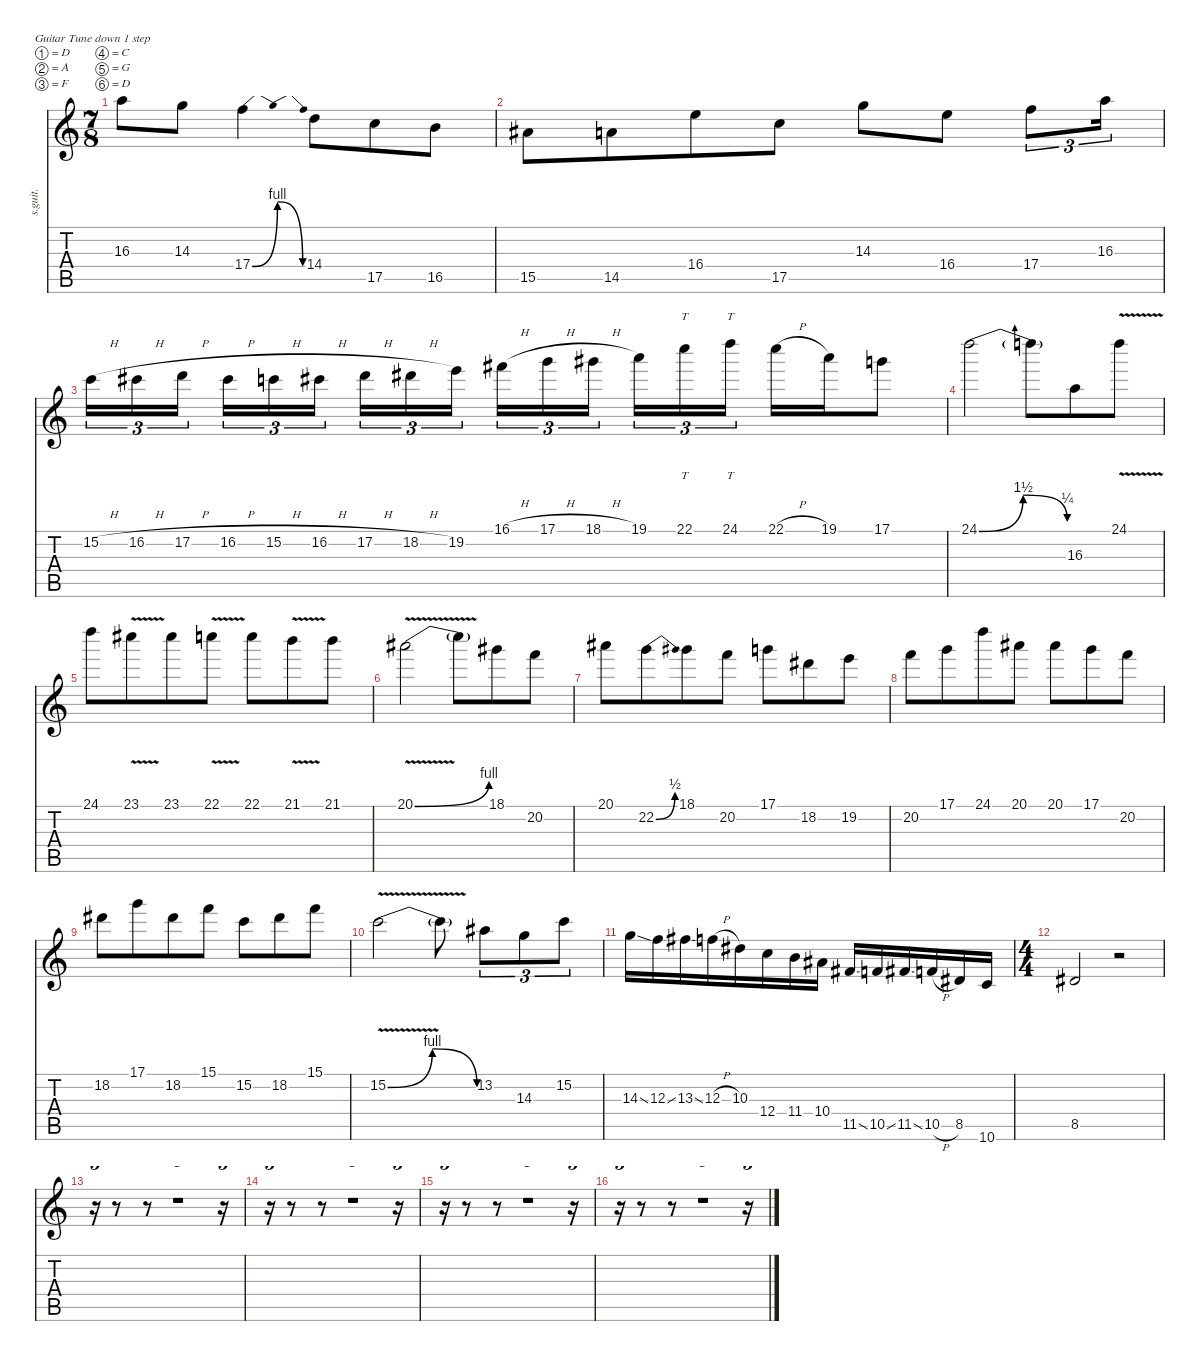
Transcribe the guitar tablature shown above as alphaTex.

\defaultSystemsLayout 4
\hideDynamics
\bracketExtendMode nobrackets
\track ("Solo by Guthrie Govan" "s.guit.") {instrument overdrivenguitar}
\staff {score tabs}
\tuning (D4 A3 F3 C3 G2 D2)
\ts (7 8)
\tempo (212 hide)
\clef g2
\ks c
16.3.8{lyrics (0 "") lyrics (1 "") lyrics (2 "") lyrics (3 "") lyrics (4 "") dy f} 14.3.8{lyrics (0 "") lyrics (1 "") lyrics (2 "") lyrics (3 "") lyrics (4 "")} 17.4{be (bendrelease 0 0 30 4 30 4 60 0)}.4{lyrics (0 "") lyrics (1 "") lyrics (2 "") lyrics (3 "") lyrics (4 "")} 14.4.8{lyrics (0 "") lyrics (1 "") lyrics (2 "") lyrics (3 "") lyrics (4 "")} 17.5.8{lyrics (0 "") lyrics (1 "") lyrics (2 "") lyrics (3 "") lyrics (4 "")} 16.5.8{lyrics (0 "") lyrics (1 "") lyrics (2 "") lyrics (3 "") lyrics (4 "")} |
15.5{acc #}.8{lyrics (0 "") lyrics (1 "") lyrics (2 "") lyrics (3 "") lyrics (4 "")} 14.5.8{lyrics (0 "") lyrics (1 "") lyrics (2 "") lyrics (3 "") lyrics (4 "")} 16.4.8{lyrics (0 "") lyrics (1 "") lyrics (2 "") lyrics (3 "") lyrics (4 "")} 17.5.8{lyrics (0 "") lyrics (1 "") lyrics (2 "") lyrics (3 "") lyrics (4 "")} 14.3.8{lyrics (0 "") lyrics (1 "") lyrics (2 "") lyrics (3 "") lyrics (4 "")} 16.4.8{lyrics (0 "") lyrics (1 "") lyrics (2 "") lyrics (3 "") lyrics (4 "")} 17.4.8{tu (3 2) lyrics (0 "") lyrics (1 "") lyrics (2 "") lyrics (3 "") lyrics (4 "")} 16.3.16{tu (3 2) lyrics (0 "") lyrics (1 "") lyrics (2 "") lyrics (3 "") lyrics (4 "")} |
15.2{h}.16{tu (3 2) lyrics (0 "") lyrics (1 "") lyrics (2 "") lyrics (3 "") lyrics (4 "")} 16.2{h acc #}.16{tu (3 2) lyrics (0 "") lyrics (1 "") lyrics (2 "") lyrics (3 "") lyrics (4 "")} 17.2{h}.16{tu (3 2) lyrics (0 "") lyrics (1 "") lyrics (2 "") lyrics (3 "") lyrics (4 "")} 16.2{h acc #}.16{tu (3 2) lyrics (0 "") lyrics (1 "") lyrics (2 "") lyrics (3 "") lyrics (4 "")} 15.2{h}.16{tu (3 2) lyrics (0 "") lyrics (1 "") lyrics (2 "") lyrics (3 "") lyrics (4 "")} 16.2{h acc #}.16{tu (3 2) lyrics (0 "") lyrics (1 "") lyrics (2 "") lyrics (3 "") lyrics (4 "")} 17.2{h}.16{tu (3 2) lyrics (0 "") lyrics (1 "") lyrics (2 "") lyrics (3 "") lyrics (4 "")} 18.2{h acc #}.16{tu (3 2) lyrics (0 "") lyrics (1 "") lyrics (2 "") lyrics (3 "") lyrics (4 "")} 19.2.16{tu (3 2) lyrics (0 "") lyrics (1 "") lyrics (2 "") lyrics (3 "") lyrics (4 "")} 16.1{h acc #}.16{tu (3 2) lyrics (0 "") lyrics (1 "") lyrics (2 "") lyrics (3 "") lyrics (4 "")} 17.1{h}.16{tu (3 2) lyrics (0 "") lyrics (1 "") lyrics (2 "") lyrics (3 "") lyrics (4 "")} 18.1{h acc #}.16{tu (3 2) lyrics (0 "") lyrics (1 "") lyrics (2 "") lyrics (3 "") lyrics (4 "")} 19.1.16{tu (3 2) lyrics (0 "") lyrics (1 "") lyrics (2 "") lyrics (3 "") lyrics (4 "")} 22.1.16{tt tu (3 2) lyrics (0 "") lyrics (1 "") lyrics (2 "") lyrics (3 "") lyrics (4 "")} 24.1.16{tt tu (3 2) lyrics (0 "") lyrics (1 "") lyrics (2 "") lyrics (3 "") lyrics (4 "")} 22.1{h}.16{lyrics (0 "") lyrics (1 "") lyrics (2 "") lyrics (3 "") lyrics (4 "")} 19.1.16{lyrics (0 "") lyrics (1 "") lyrics (2 "") lyrics (3 "") lyrics (4 "")} 17.1.8{lyrics (0 "") lyrics (1 "") lyrics (2 "") lyrics (3 "") lyrics (4 "")} |
24.1{be (bendrelease 0 0 30 6 30 6 60 1)}.2{lyrics (0 "") lyrics (1 "") lyrics (2 "") lyrics (3 "") lyrics (4 "")} 24.1{t}.8{lyrics (0 "") lyrics (1 "") lyrics (2 "") lyrics (3 "") lyrics (4 "")} 16.3.8{lyrics (0 "") lyrics (1 "") lyrics (2 "") lyrics (3 "") lyrics (4 "")} 24.1{v}.8{lyrics (0 "") lyrics (1 "") lyrics (2 "") lyrics (3 "") lyrics (4 "")} |
24.1.8{lyrics (0 "") lyrics (1 "") lyrics (2 "") lyrics (3 "") lyrics (4 "")} 23.1{v acc #}.8{lyrics (0 "") lyrics (1 "") lyrics (2 "") lyrics (3 "") lyrics (4 "")} 23.1{acc #}.8{lyrics (0 "") lyrics (1 "") lyrics (2 "") lyrics (3 "") lyrics (4 "")} 22.1{v}.8{lyrics (0 "") lyrics (1 "") lyrics (2 "") lyrics (3 "") lyrics (4 "")} 22.1.8{lyrics (0 "") lyrics (1 "") lyrics (2 "") lyrics (3 "") lyrics (4 "")} 21.1{v}.8{lyrics (0 "") lyrics (1 "") lyrics (2 "") lyrics (3 "") lyrics (4 "")} 21.1.8{lyrics (0 "") lyrics (1 "") lyrics (2 "") lyrics (3 "") lyrics (4 "")} |
20.1{be (bend 0 0 60 4) v acc #}.2{lyrics (0 "") lyrics (1 "") lyrics (2 "") lyrics (3 "") lyrics (4 "")} 20.1{t}.8{lyrics (0 "") lyrics (1 "") lyrics (2 "") lyrics (3 "") lyrics (4 "")} 18.1{acc #}.8{lyrics (0 "") lyrics (1 "") lyrics (2 "") lyrics (3 "") lyrics (4 "")} 20.2.8{lyrics (0 "") lyrics (1 "") lyrics (2 "") lyrics (3 "") lyrics (4 "")} |
20.1{acc #}.8{lyrics (0 "") lyrics (1 "") lyrics (2 "") lyrics (3 "") lyrics (4 "")} 22.2{be (bend 0 0 60 2)}.8{lyrics (0 "") lyrics (1 "") lyrics (2 "") lyrics (3 "") lyrics (4 "")} 18.1{acc #}.8{lyrics (0 "") lyrics (1 "") lyrics (2 "") lyrics (3 "") lyrics (4 "")} 20.2.8{lyrics (0 "") lyrics (1 "") lyrics (2 "") lyrics (3 "") lyrics (4 "")} 17.1.8{lyrics (0 "") lyrics (1 "") lyrics (2 "") lyrics (3 "") lyrics (4 "")} 18.2{acc #}.8{lyrics (0 "") lyrics (1 "") lyrics (2 "") lyrics (3 "") lyrics (4 "")} 19.2.8{lyrics (0 "") lyrics (1 "") lyrics (2 "") lyrics (3 "") lyrics (4 "")} |
20.2.8{lyrics (0 "") lyrics (1 "") lyrics (2 "") lyrics (3 "") lyrics (4 "")} 17.1.8{lyrics (0 "") lyrics (1 "") lyrics (2 "") lyrics (3 "") lyrics (4 "")} 24.1.8{lyrics (0 "") lyrics (1 "") lyrics (2 "") lyrics (3 "") lyrics (4 "")} 20.1{acc #}.8{lyrics (0 "") lyrics (1 "") lyrics (2 "") lyrics (3 "") lyrics (4 "")} 20.1{acc #}.8{lyrics (0 "") lyrics (1 "") lyrics (2 "") lyrics (3 "") lyrics (4 "")} 17.1.8{lyrics (0 "") lyrics (1 "") lyrics (2 "") lyrics (3 "") lyrics (4 "")} 20.2.8{lyrics (0 "") lyrics (1 "") lyrics (2 "") lyrics (3 "") lyrics (4 "")} |
18.2{acc #}.8{lyrics (0 "") lyrics (1 "") lyrics (2 "") lyrics (3 "") lyrics (4 "")} 17.1.8{lyrics (0 "") lyrics (1 "") lyrics (2 "") lyrics (3 "") lyrics (4 "")} 18.2{acc #}.8{lyrics (0 "") lyrics (1 "") lyrics (2 "") lyrics (3 "") lyrics (4 "")} 15.1.8{lyrics (0 "") lyrics (1 "") lyrics (2 "") lyrics (3 "") lyrics (4 "")} 15.2.8{lyrics (0 "") lyrics (1 "") lyrics (2 "") lyrics (3 "") lyrics (4 "")} 18.2{acc #}.8{lyrics (0 "") lyrics (1 "") lyrics (2 "") lyrics (3 "") lyrics (4 "")} 15.1.8{lyrics (0 "") lyrics (1 "") lyrics (2 "") lyrics (3 "") lyrics (4 "")} |
15.2{be (bendrelease 0 0 30 4 30 4 60 0) v}.2{lyrics (0 "") lyrics (1 "") lyrics (2 "") lyrics (3 "") lyrics (4 "")} 15.2{t}.8{lyrics (0 "") lyrics (1 "") lyrics (2 "") lyrics (3 "") lyrics (4 "")} 13.2{acc #}.8{tu (3 2) lyrics (0 "") lyrics (1 "") lyrics (2 "") lyrics (3 "") lyrics (4 "")} 14.3.8{tu (3 2) lyrics (0 "") lyrics (1 "") lyrics (2 "") lyrics (3 "") lyrics (4 "")} 15.2.8{tu (3 2) lyrics (0 "") lyrics (1 "") lyrics (2 "") lyrics (3 "") lyrics (4 "")} |
14.3{ss}.16{lyrics (0 "") lyrics (1 "") lyrics (2 "") lyrics (3 "") lyrics (4 "")} 12.3{ss}.16{lyrics (0 "") lyrics (1 "") lyrics (2 "") lyrics (3 "") lyrics (4 "")} 13.3{ss acc #}.16{lyrics (0 "") lyrics (1 "") lyrics (2 "") lyrics (3 "") lyrics (4 "")} 12.3{h}.16{lyrics (0 "") lyrics (1 "") lyrics (2 "") lyrics (3 "") lyrics (4 "")} 10.3{acc #}.16{lyrics (0 "") lyrics (1 "") lyrics (2 "") lyrics (3 "") lyrics (4 "")} 12.4.16{lyrics (0 "") lyrics (1 "") lyrics (2 "") lyrics (3 "") lyrics (4 "")} 11.4.16{lyrics (0 "") lyrics (1 "") lyrics (2 "") lyrics (3 "") lyrics (4 "")} 10.4{acc #}.16{lyrics (0 "") lyrics (1 "") lyrics (2 "") lyrics (3 "") lyrics (4 "")} 11.5{ss acc #}.16{lyrics (0 "") lyrics (1 "") lyrics (2 "") lyrics (3 "") lyrics (4 "")} 10.5{ss}.16{lyrics (0 "") lyrics (1 "") lyrics (2 "") lyrics (3 "") lyrics (4 "")} 11.5{ss acc #}.16{lyrics (0 "") lyrics (1 "") lyrics (2 "") lyrics (3 "") lyrics (4 "")} 10.5{h}.16{lyrics (0 "") lyrics (1 "") lyrics (2 "") lyrics (3 "") lyrics (4 "")} 8.5{acc #}.16{lyrics (0 "") lyrics (1 "") lyrics (2 "") lyrics (3 "") lyrics (4 "")} 10.6.16{lyrics (0 "") lyrics (1 "") lyrics (2 "") lyrics (3 "") lyrics (4 "")} |
\ts (4 4)
\beaming (8 2 2 2 2)
8.5{acc #}.2{lyrics (0 "") lyrics (1 "") lyrics (2 "") lyrics (3 "") lyrics (4 "")} r.2 |
r.16{tu (3 2)} r.8 r.8 r.1{tu (3 2)} r.16{tu (3 2)} |
\tempo (106 hide)
r.16{tu (3 2)} r.8 r.8 r.1{tu (3 2)} r.16{tu (3 2)} |
r.16{tu (3 2)} r.8 r.8 r.1{tu (3 2)} r.16{tu (3 2)} |
r.16{tu (3 2)} r.8 r.8 r.1{tu (3 2)} r.16{tu (3 2)}
